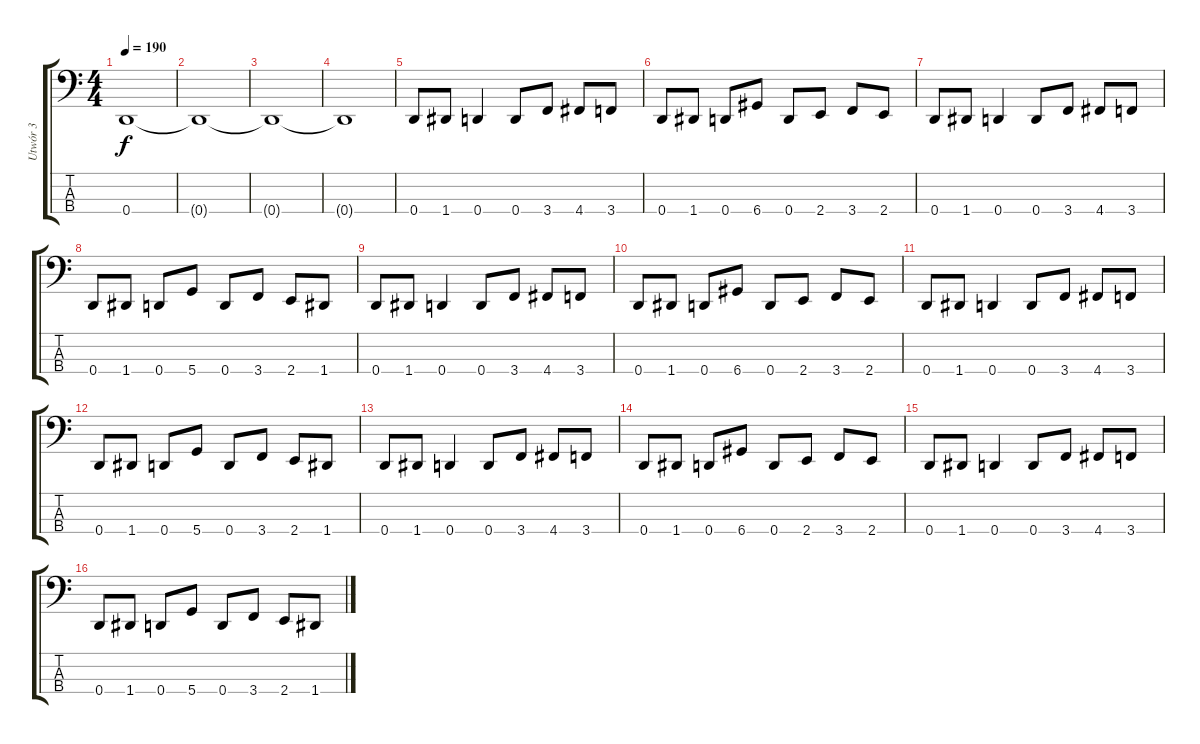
\track ("Utwór 3" "Utwór 3") {instrument electricbassfinger}
\staff {score tabs}
\tuning (F2 C2 G1 D1) {hide}
\ts (4 4)
\tempo 190
\clef f4
\ks c
0.4{t}.1{dy f} |
0.4{t}.1 |
0.4{t}.1 |
0.4{t}.1 |
0.4.8 1.4.8 0.4.4 0.4.8 3.4.8 4.4.8 3.4.8 |
0.4.8 1.4.8 0.4.8 6.4.8 0.4.8 2.4.8 3.4.8 2.4.8 |
0.4.8 1.4.8 0.4.4 0.4.8 3.4.8 4.4.8 3.4.8 |
0.4.8 1.4.8 0.4.8 5.4.8 0.4.8 3.4.8 2.4.8 1.4.8 |
0.4.8 1.4.8 0.4.4 0.4.8 3.4.8 4.4.8 3.4.8 |
0.4.8 1.4.8 0.4.8 6.4.8 0.4.8 2.4.8 3.4.8 2.4.8 |
0.4.8 1.4.8 0.4.4 0.4.8 3.4.8 4.4.8 3.4.8 |
0.4.8 1.4.8 0.4.8 5.4.8 0.4.8 3.4.8 2.4.8 1.4.8 |
0.4.8 1.4.8 0.4.4 0.4.8 3.4.8 4.4.8 3.4.8 |
0.4.8 1.4.8 0.4.8 6.4.8 0.4.8 2.4.8 3.4.8 2.4.8 |
0.4.8 1.4.8 0.4.4 0.4.8 3.4.8 4.4.8 3.4.8 |
0.4.8 1.4.8 0.4.8 5.4.8 0.4.8 3.4.8 2.4.8 1.4.8
